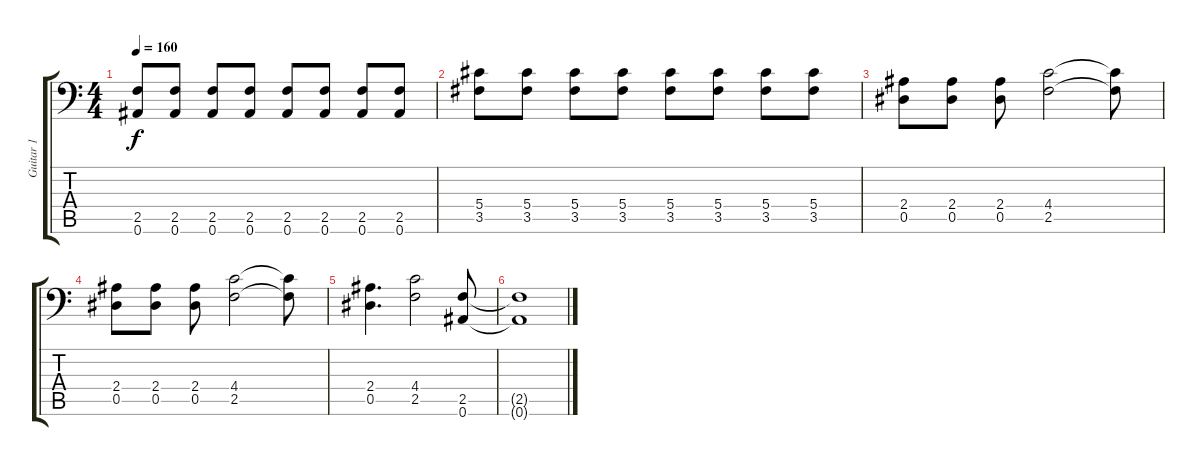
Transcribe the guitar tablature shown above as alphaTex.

\track ("Guitar 1" "Guitar 1") {instrument distortionguitar}
\staff {score tabs}
\tuning (Bb3 F3 Db3 Ab2 Eb2 Bb1) {hide}
\ts (4 4)
\tempo 160
\clef f4
\ks c
(2.5 0.6).8{dy f} (2.5 0.6).8 (2.5 0.6).8 (2.5 0.6).8 (2.5 0.6).8 (2.5 0.6).8 (2.5 0.6).8 (2.5 0.6).8 |
(5.4 3.5).8 (5.4 3.5).8 (5.4 3.5).8 (5.4 3.5).8 (5.4 3.5).8 (5.4 3.5).8 (5.4 3.5).8 (5.4 3.5).8 |
(2.4 0.5).8 (2.4 0.5).8 (2.4 0.5).8 (4.4 2.5).2 (4.4{t} 2.5{t}).8 |
(2.4 0.5).8 (2.4 0.5).8 (2.4 0.5).8 (4.4 2.5).2 (4.4{t} 2.5{t}).8 |
(2.4 0.5).4{d} (4.4 2.5).2 (2.5 0.6).8 |
(2.5{t} 0.6{t}).1
